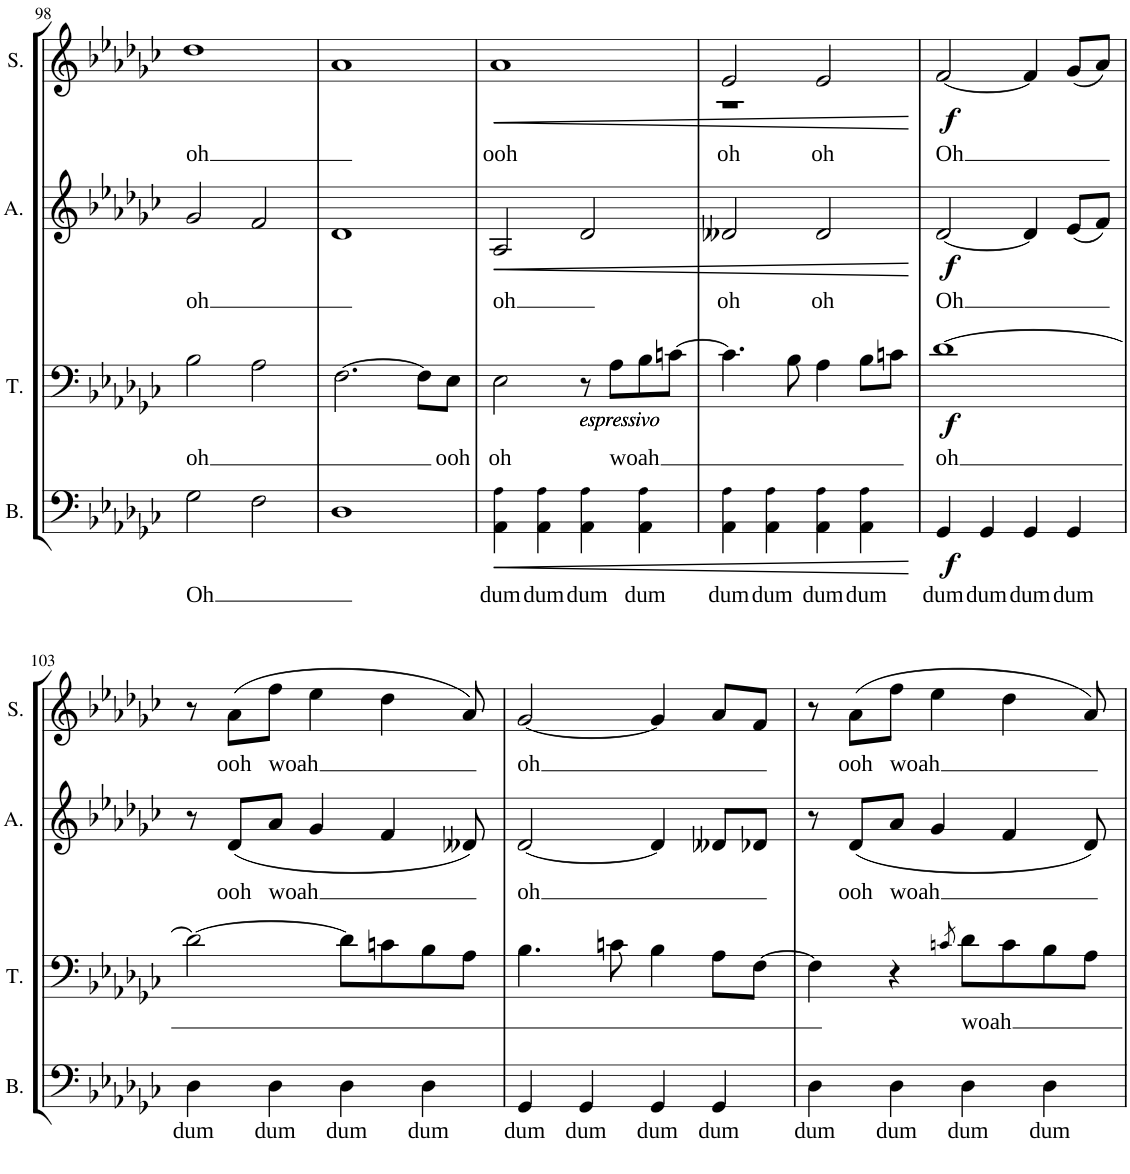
**kern	**text	**dynam	**kern	**text	**dynam	**kern	**text	**dynam	**kern	**text	**dynam
*part4	*part4	*part4	*part3	*part3	*part3	*part2	*part2	*part2	*part1	*part1	*part1
*staff4	*staff4	*staff4	*staff3	*staff3	*staff3	*staff2	*staff2	*staff2	*staff1	*staff1	*staff1
*I"Bass	*	*	*I"Tenor	*	*	*I"Alto	*	*	*I"Soprano	*	*
*I'B.	*	*	*I'T.	*	*	*I'A.	*	*	*I'S.	*	*
!!LO:PB:g=z
*clefF4	*	*	*clefF4	*	*	*clefG2	*	*	*clefG2	*	*
*k[b-e-a-d-g-c-]	*	*	*k[b-e-a-d-g-c-]	*	*	*k[b-e-a-d-g-c-]	*	*	*k[b-e-a-d-g-c-]	*	*
*M4/4	*	*	*M4/4	*	*	*M4/4	*	*	*M4/4	*	*
=98	=98	=98	=98	=98	=98	=98	=98	=98	=98	=98	=98
!	!LO:LY:b	!	!	!LO:LY:b	!	!	!LO:LY:b	!	!	!LO:LY:b	!
2G-\	Oh	.	2B-\	oh	.	2g-/	oh	.	1dd-	oh	.
2F\	.	.	2A-\	.	.	2f/	.	.	.	.	.
=99	=99	=99	=99	=99	=99	=99	=99	=99	=99	=99	=99
1D-	.	.	[2.F\	.	.	1d-	.	.	1a-	.	.
.	.	.	8F\L]	.	.	.	.	.	.	.	.
!	!	!	!	!LO:LY:b	!	!	!	!	!	!	!
.	.	.	8E-\J	ooh	.	.	.	.	.	.	.
=100	=100	=100	=100	=100	=100	=100	=100	=100	=100	=100	=100
!	!LO:LY:b	!LO:HP:b	!	!LO:LY:b	!	!	!LO:LY:b	!LO:HP:b	!	!LO:LY:b	!LO:HP:b
4AA-\ 4A-!\	dum	<	2E-\	oh	.	2A-/	oh	<	1a-	ooh	<
!	!LO:LY:b	!	!	!	!	!	!	!	!	!	!
4AA-\ 4A-!\	dum	.	.	.	.	.	.	.	.	.	.
!	!LO:LY:b	!	!	!	!	!	!	!	!	!	!
4AA-\ 4A-!\	dum	.	8r	.	.	2d-/	.	.	.	.	.
!	!	!	!	!LO:LY:b	!LO:DY:b	!	!	!	!	!	!
!	!	!	!	!	!LO:DY:n=1:b	!	!	!	!	!	!
.	.	.	8A-\L	woah	other-dynamics other-dynamics	.	.	.	.	.	.
!	!LO:LY:b	!	!	!	!	!	!	!	!	!	!
4AA-\ 4A-!\	dum	.	8B-\	.	.	.	.	.	.	.	.
.	.	.	[8cn\J	.	.	.	.	.	.	.	.
=101	=101	=101	=101	=101	=101	=101	=101	=101	=101	=101	=101
!	!LO:LY:b	!	!	!	!	!	!LO:LY:b	!	!	!LO:LY:b	!
*	*	*	*	*	*	*	*	*	*^	*	*
4AA-\ 4A-!\	dum	.	4.c\]	.	.	2d--X/	oh	.	2e-/	1r	oh	.
!	!LO:LY:b	!	!	!	!	!	!	!	!	!	!	!
4AA-\ 4A-!\	dum	.	.	.	.	.	.	.	.	.	.	.
.	.	.	8B-\	.	.	.	.	.	.	.	.	.
!	!LO:LY:b	!	!	!	!	!	!LO:LY:b	!	!	!	!LO:LY:b	!
4AA-\ 4A-!\	dum	.	4A-\	.	.	2d--/	oh	.	2e-/	.	oh	.
!	!LO:LY:b	!	!	!	!	!	!	!	!	!	!	!
4AA-\ 4A-!\	dum	.	8B-\L	.	.	.	.	.	.	.	.	.
.	.	.	8cn\J	.	.	.	.	.	.	.	.	.
*	*	*	*	*	*	*	*	*	*v	*v	*	*
.	.	[	.	.	.	.	.	[	.	.	[
=102	=102	=102	=102	=102	=102	=102	=102	=102	=102	=102	=102
!	!LO:LY:b	!LO:DY:b	!	!LO:LY:b	!LO:DY:b	!	!LO:LY:b	!LO:DY:b	!	!LO:LY:b	!LO:DY:b
4GG-/	dum	f	[1d-	oh	f	[2d-/	Oh	f	[2f/	Oh	f
!	!LO:LY:b	!	!	!	!	!	!	!	!	!	!
4GG-/	dum	.	.	.	.	.	.	.	.	.	.
!	!LO:LY:b	!	!	!	!	!	!	!	!	!	!
4GG-/	dum	.	.	.	.	4d-/]	.	.	4f/]	.	.
!	!LO:LY:b	!	!	!	!	!	!	!	!	!	!
4GG-/	dum	.	.	.	.	(8e-/L	.	.	(8g-/L	.	.
.	.	.	.	.	.	8f/J)	.	.	8a-/J)	.	.
!!LO:LB:g=z
=103	=103	=103	=103	=103	=103	=103	=103	=103	=103	=103	=103
!	!LO:LY:b	!	!	!	!	!	!	!	!	!	!
4D-\	dum	.	2d-\_	.	.	8r	.	.	8r	.	.
!	!	!	!	!	!	!	!LO:LY:b	!	!	!LO:LY:b	!
.	.	.	.	.	.	(8d-/L	ooh	.	(8a-\L	ooh	.
!	!LO:LY:b	!	!	!	!	!	!LO:LY:b	!	!	!LO:LY:b	!
4D-\	dum	.	.	.	.	8a-/J	woah	.	8ff\J	woah	.
.	.	.	.	.	.	4g-/	.	.	4ee-\	.	.
!	!LO:LY:b	!	!	!	!	!	!	!	!	!	!
4D-\	dum	.	8d-\L]	.	.	.	.	.	.	.	.
.	.	.	8cn\	.	.	4f/	.	.	4dd-\	.	.
!	!LO:LY:b	!	!	!	!	!	!	!	!	!	!
4D-\	dum	.	8B-\	.	.	.	.	.	.	.	.
.	.	.	8A-\J	.	.	8d--X/)	.	.	8a-/)	.	.
=104	=104	=104	=104	=104	=104	=104	=104	=104	=104	=104	=104
!	!LO:LY:b	!	!	!	!	!	!LO:LY:b	!	!	!LO:LY:b	!
4GG-/	dum	.	4.B-\	.	.	[2d-/	oh	.	[2g-/	oh	.
!	!LO:LY:b	!	!	!	!	!	!	!	!	!	!
4GG-/	dum	.	.	.	.	.	.	.	.	.	.
.	.	.	8cn\	.	.	.	.	.	.	.	.
!	!LO:LY:b	!	!	!	!	!	!	!	!	!	!
4GG-/	dum	.	4B-\	.	.	4d-/]	.	.	4g-/]	.	.
!	!LO:LY:b	!	!	!	!	!	!	!	!	!	!
4GG-/	dum	.	8A-\L	.	.	8d--X/L	.	.	8a-/L	.	.
.	.	.	[8F\J	.	.	8d-X/J	.	.	8f/J	.	.
=105	=105	=105	=105	=105	=105	=105	=105	=105	=105	=105	=105
!	!LO:LY:b	!	!	!	!	!	!	!	!	!	!
4D-\	dum	.	4F\]	.	.	8r	.	.	8r	.	.
!	!	!	!	!	!	!	!LO:LY:b	!	!	!LO:LY:b	!
.	.	.	.	.	.	(8d-/L	ooh	.	(8a-\L	ooh	.
!	!LO:LY:b	!	!	!	!	!	!LO:LY:b	!	!	!LO:LY:b	!
4D-\	dum	.	4r	.	.	8a-/J	woah	.	8ff\J	woah	.
.	.	.	.	.	.	4g-/	.	.	4ee-\	.	.
.	.	.	8qcn/	.	.	.	.	.	.	.	.
!	!LO:LY:b	!	!	!LO:LY:b	!	!	!	!	!	!	!
4D-\	dum	.	8d-\L	woah	.	.	.	.	.	.	.
.	.	.	8c\	.	.	4f/	.	.	4dd-\	.	.
!	!LO:LY:b	!	!	!	!	!	!	!	!	!	!
4D-\	dum	.	8B-\	.	.	.	.	.	.	.	.
.	.	.	8A-\J	.	.	8d-/)	.	.	8a-/)	.	.
=	=	=	=	=	=	=	=	=	=	=	=
*-	*-	*-	*-	*-	*-	*-	*-	*-	*-	*-	*-
